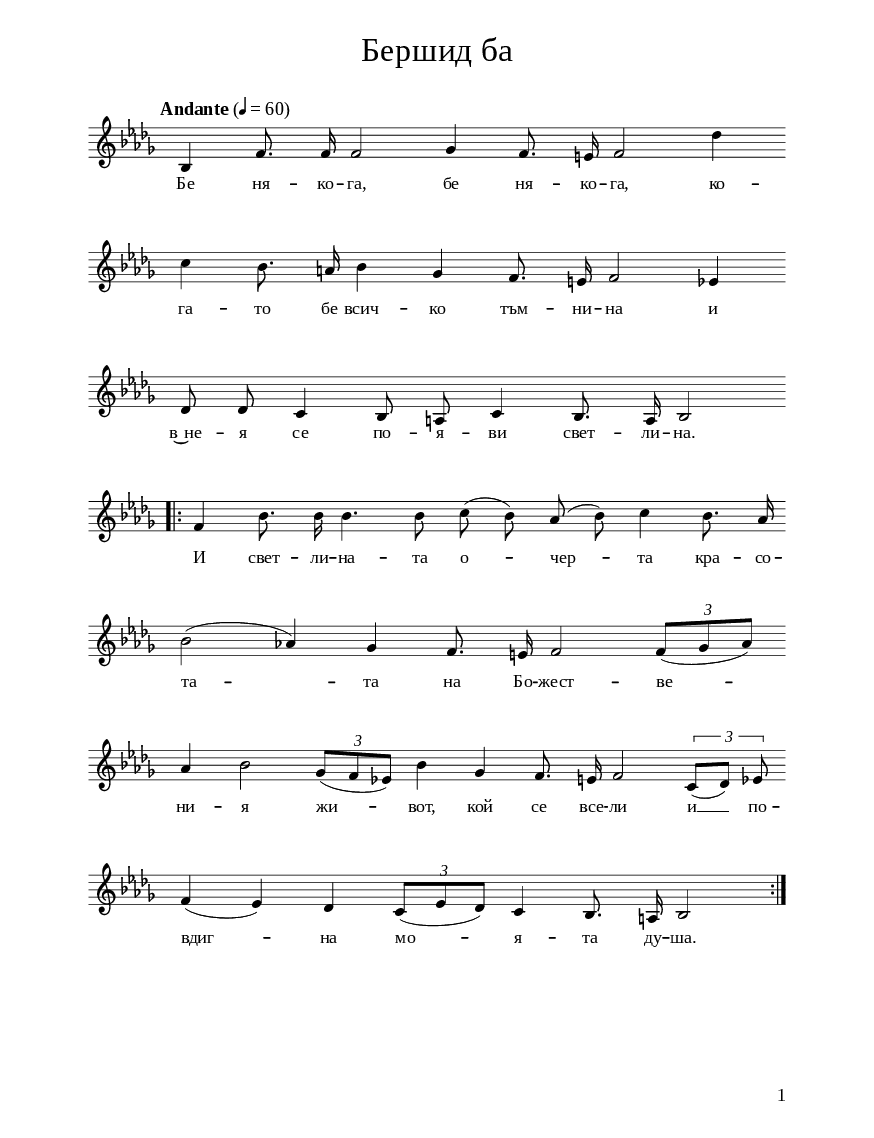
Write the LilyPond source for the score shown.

\version "2.24.3"

% include paper part and global functions
\include "include/globals.ily"

\bookpart {
  \label #'ref098
  \tocItem \markup "Бершид ба"
  \include "include/bookpart-paper.ily"
  \score {
    \include "include/score-layout.ily"


    \new Voice \absolute  {
      \clef treble
      \key bes \minor
      \omit Score.TimeSignature
      \cadenzaOn % allows custom bar lines
      \tempoFunc "Andante" 4 "60"

      \autoBeamOff

      bes4 f'8. f'16 f'2 | \time 5/4  ges'4 f'8. e'16 f'2 des''4 \break |

      c''4 bes'8. a'16 bes'4 ges' f'8. e'!16 | \time 3/4  f'2 ees'!4 \break |

      des'8 des' c'4 bes8 a | \time 4/4  c'4 bes8. a16 bes2 \break |

      \bar ".|:"
      f'4 bes'8. bes'16 bes'4. bes'8 | \autoBeamOn c''8  ( bes')  a' ( bes' ) c''4 \autoBeamOff bes'8. a'16 \break |

      \time 5/4  | bes'2 (as'!4)  ges' f'8. e'16 | \time 3/4  f'2 \times 2/3  {  f'8 [ ( ges' as'8 ) ] } \break |

      \time 4/4  as'4 bes'2  \times 2/3  {  ges'8 ( [ f' es'8 ] ) } | \time 3/4  bes'4 ges'4 f'8. e'16

      f'2 \times 2/3 { c'8 [ ( des' ) ] es'!8  } | \break

      f'4 ( es' ) des' | \times 2/3  { c'8 [ ( es' des'8 ) ] } c'4 bes8. a!16  | \time 2/4  bes2  \break |

      \bar ":|."
    }

    \addlyrics {
      Бе ня -- ко  -- га, бе ня -- ко -- га,
      ко -- га -- то бе всич -- ко тъм -- ни -- на
      и в~не -- я се по -- я -- ви свет -- ли -- на.
      И свет -- ли -- на -- та о -- чер -- та кра -- со -- та -- та
      на Бо -- жест -- ве -- ни -- я жи -- вот,
      кой се все -- ли
      и __ по -- вдиг -- на мо -- я -- та ду -- ша.
    }

    \header {
      title = \titleFunc "Бершид ба" "Beršid ba"
    }

    \midi{}

  } % score

} % bookpart
